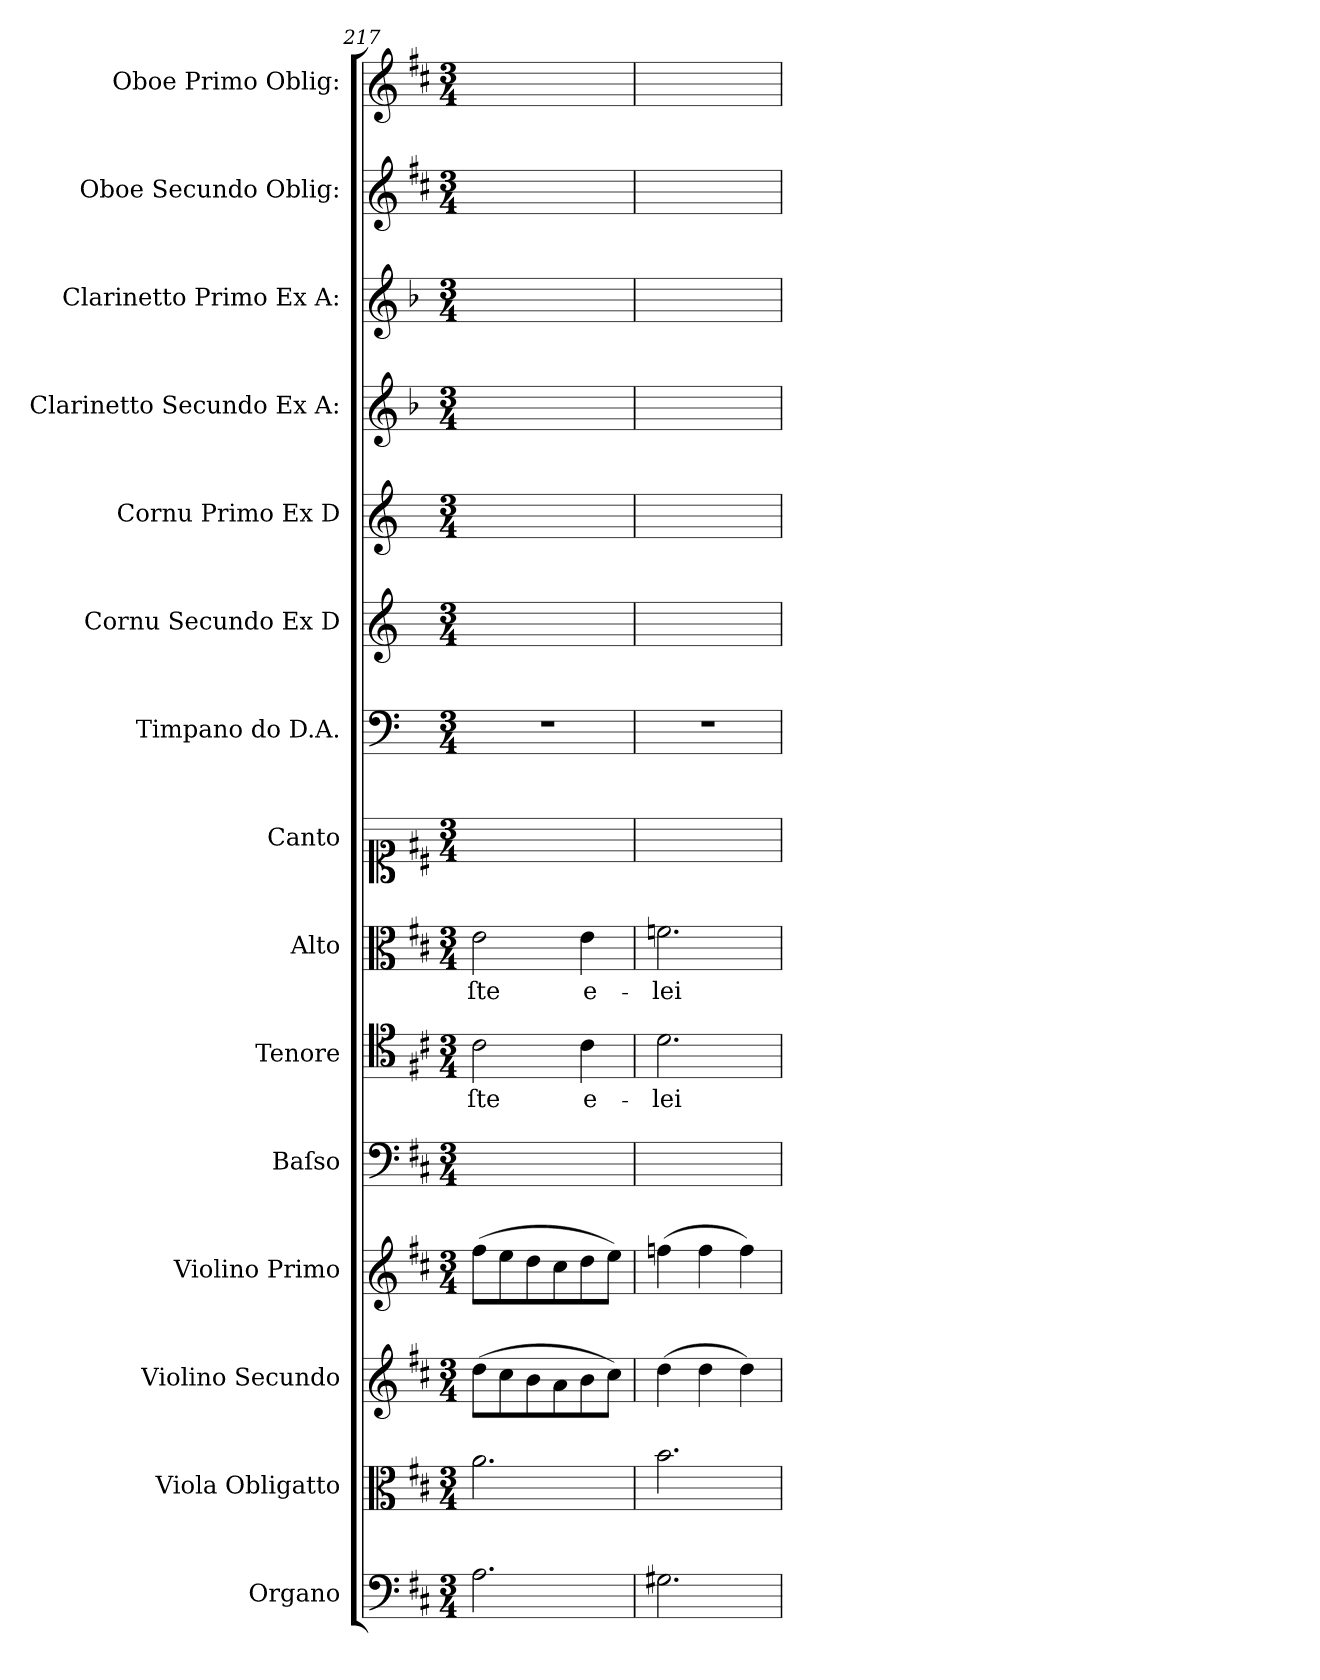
**kern	**kern	**kern	**kern	**kern	**kern	**text	**kern	**text	**kern	**kern	**kern	**kern	**kern	**kern	**kern	**kern
*part15	*part14	*part13	*part12	*part11	*part10	*part10	*part9	*part9	*part8	*part7	*part6	*part5	*part4	*part3	*part2	*part1
*staff15	*staff14	*staff13	*staff12	*staff11	*staff10	*staff10	*staff9	*staff9	*staff8	*staff7	*staff6	*staff5	*staff4	*staff3	*staff2	*staff1
*I"Organo	*I"Viola Obligatto	*I"Violino Secundo	*I"Violino Primo	*I"Baſso	*I"Tenore	*	*I"Alto	*	*I"Canto	*I"Timpano do D.A.	*I"Cornu Secundo Ex D	*I"Cornu Primo Ex D	*I"Clarinetto Secundo Ex A:	*I"Clarinetto Primo Ex A:	*I"Oboe Secundo Oblig:	*I"Oboe Primo Oblig:
*I'org	*I'vla obl	*I'vl 2	*I'vl 1	*I'B	*I'T	*	*I'A	*	*	*I'timp	*	*	*I'cl 2 in A	*I'cl 1 in A	*I'ob 2	*I'ob 1
*clefF4	*clefC3	*clefG2	*clefG2	*clefF4	*clefC4	*	*clefC3	*	*clefC1	*clefF4	*clefG2	*clefG2	*clefG2	*clefG2	*clefG2	*clefG2
*	*	*	*	*	*	*	*	*	*	*	*ITrd-1c-2	*ITrd-1c-2	*ITrd2c3	*ITrd2c3	*	*
*k[f#c#]	*k[f#c#]	*k[f#c#]	*k[f#c#]	*k[f#c#]	*k[f#c#]	*	*k[f#c#]	*	*k[f#c#]	*k[]	*k[f#c#]	*k[f#c#]	*k[f#c#]	*k[f#c#]	*k[f#c#]	*k[f#c#]
*M3/4	*M3/4	*M3/4	*M3/4	*M3/4	*M3/4	*	*M3/4	*	*M3/4	*M3/4	*M3/4	*M3/4	*M3/4	*M3/4	*M3/4	*M3/4
=217	=217	=217	=217	=217	=217	=217	=217	=217	=217	=217	=217	=217	=217	=217	=217	=217
2.A\	2.a\	(8dd\L	(8ff#\L	2.ryy	2c#\	-ſte	2e\	-ſte	2.ryy	2.r	2.ryy	2.ryy	2.ryy	2.ryy	2.ryy	2.ryy
.	.	8cc#\	8ee\	.	.	.	.	.	.	.	.	.	.	.	.	.
.	.	8b\	8dd\	.	.	.	.	.	.	.	.	.	.	.	.	.
.	.	8a\	8cc#\	.	.	.	.	.	.	.	.	.	.	.	.	.
.	.	8b\	8dd\	.	4c#\	e-	4e\	e-	.	.	.	.	.	.	.	.
.	.	8cc#\J)	8ee\J)	.	.	.	.	.	.	.	.	.	.	.	.	.
=218	=218	=218	=218	=218	=218	=218	=218	=218	=218	=218	=218	=218	=218	=218	=218	=218
2.G#X\	2.b\	(4dd\	(4ffn\	2.ryy	2.d\	-lei-	2.fn\	-lei-	2.ryy	2.r	2.ryy	2.ryy	2.ryy	2.ryy	2.ryy	2.ryy
.	.	4dd\	4ff\	.	.	.	.	.	.	.	.	.	.	.	.	.
.	.	4dd\)	4ff\)	.	.	.	.	.	.	.	.	.	.	.	.	.
=	=	=	=	=	=	=	=	=	=	=	=	=	=	=	=	=
*-	*-	*-	*-	*-	*-	*-	*-	*-	*-	*-	*-	*-	*-	*-	*-	*-
